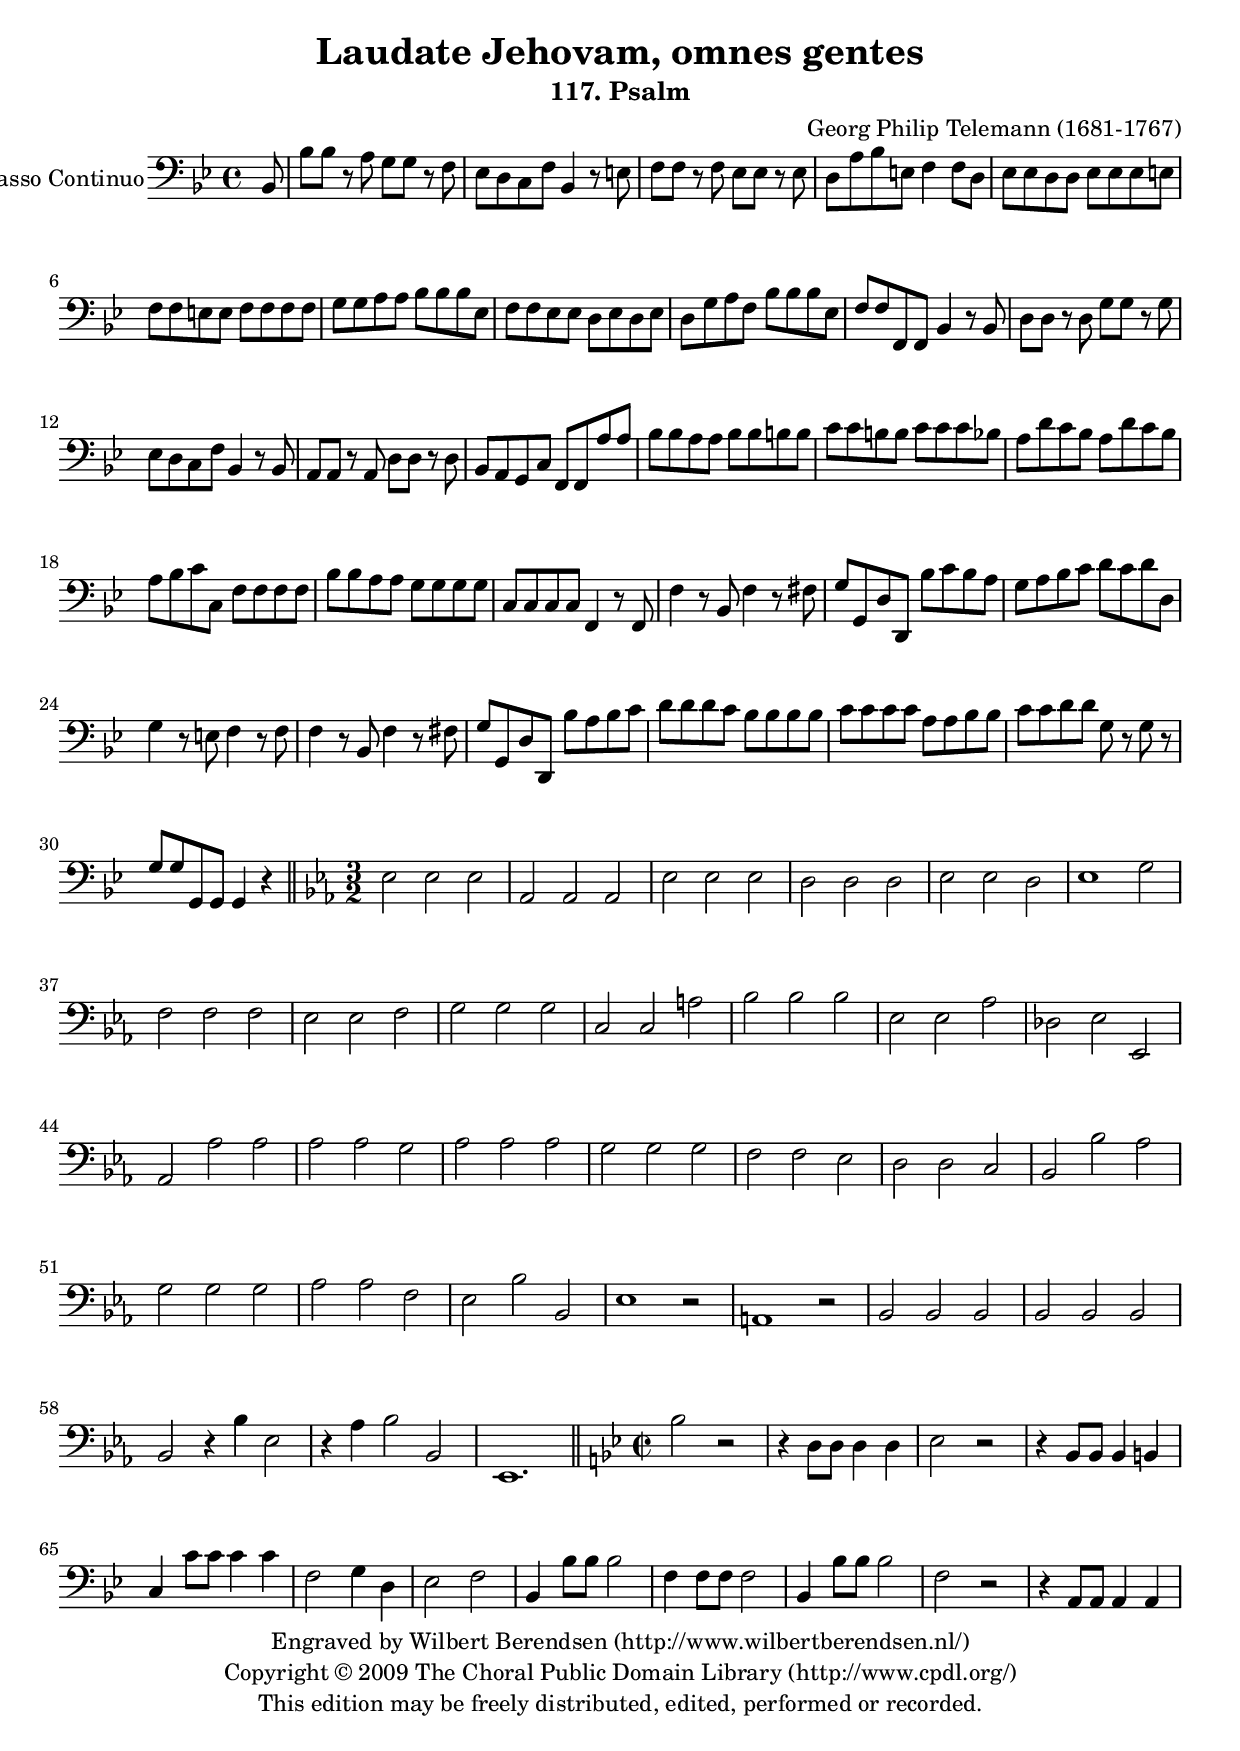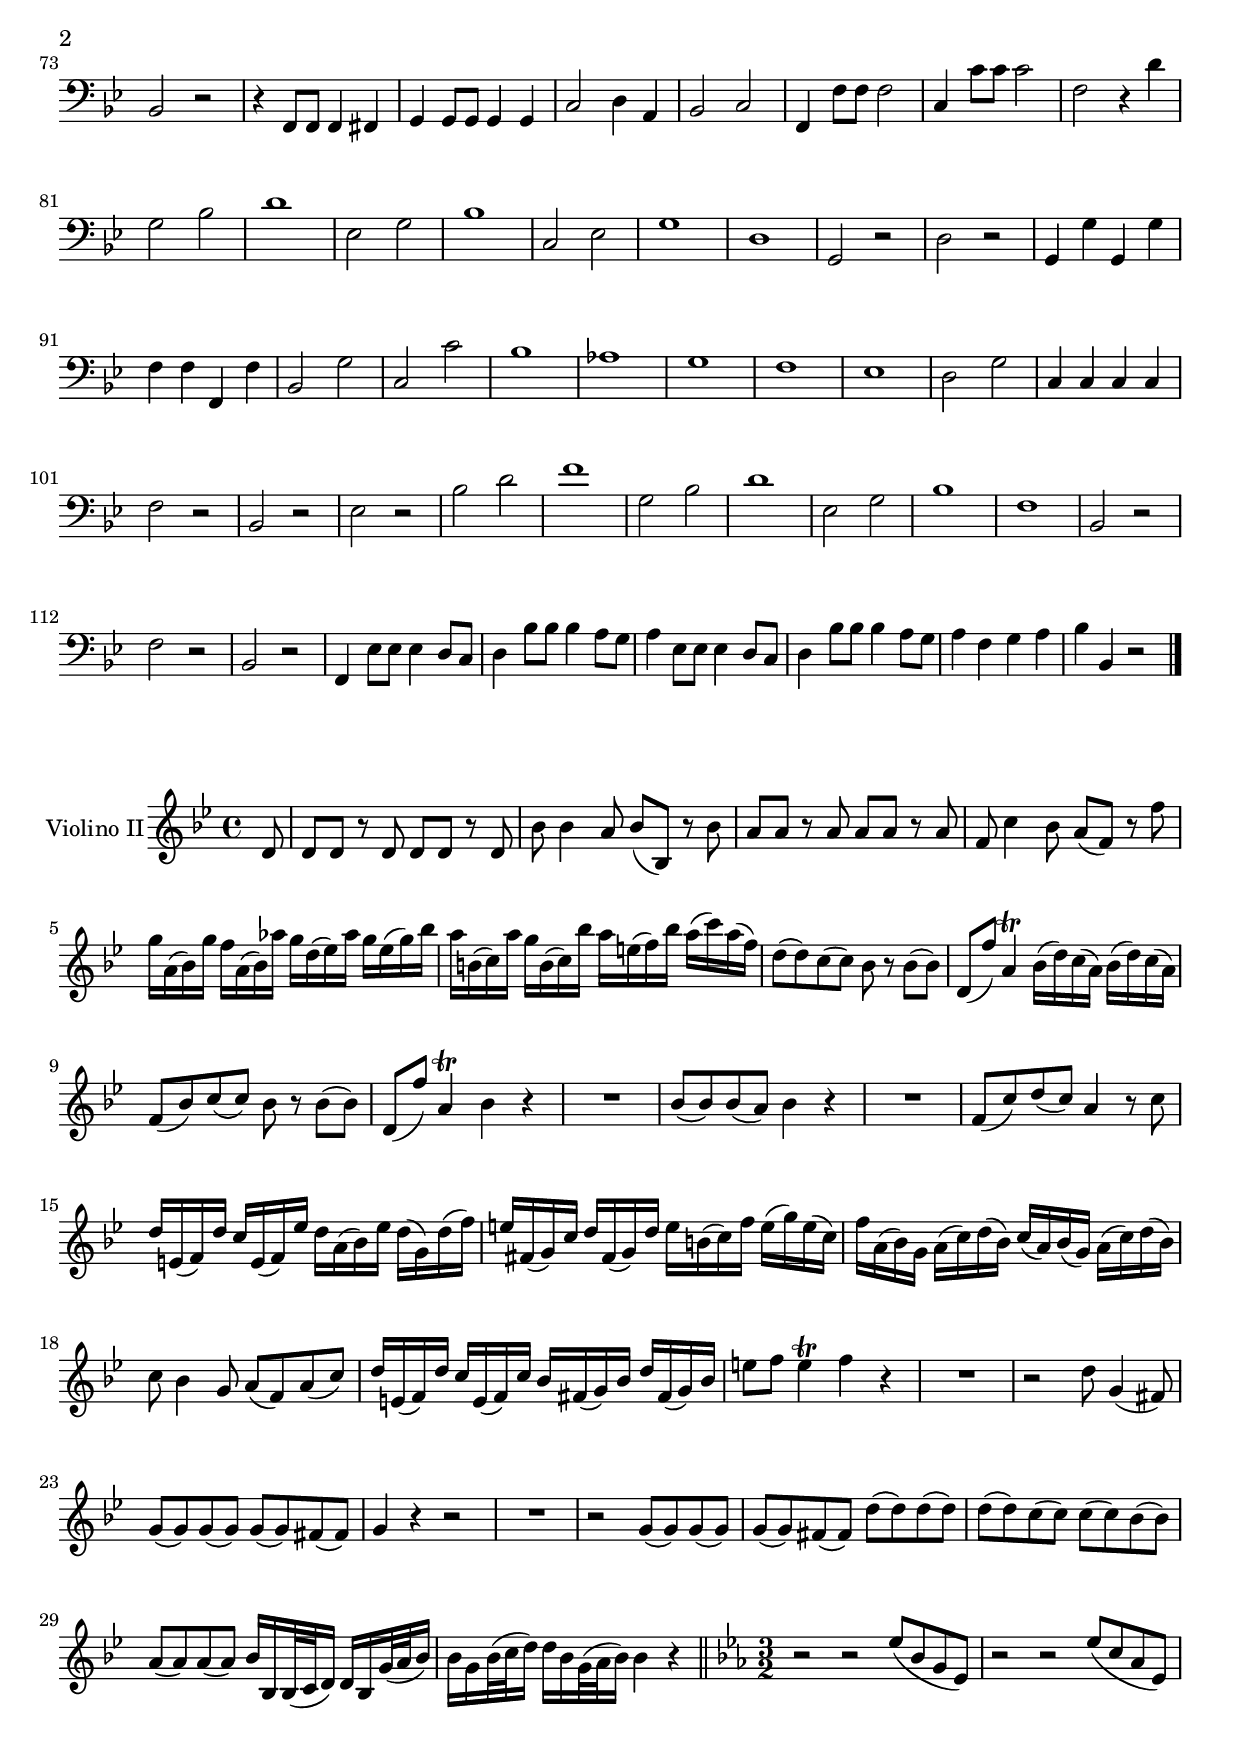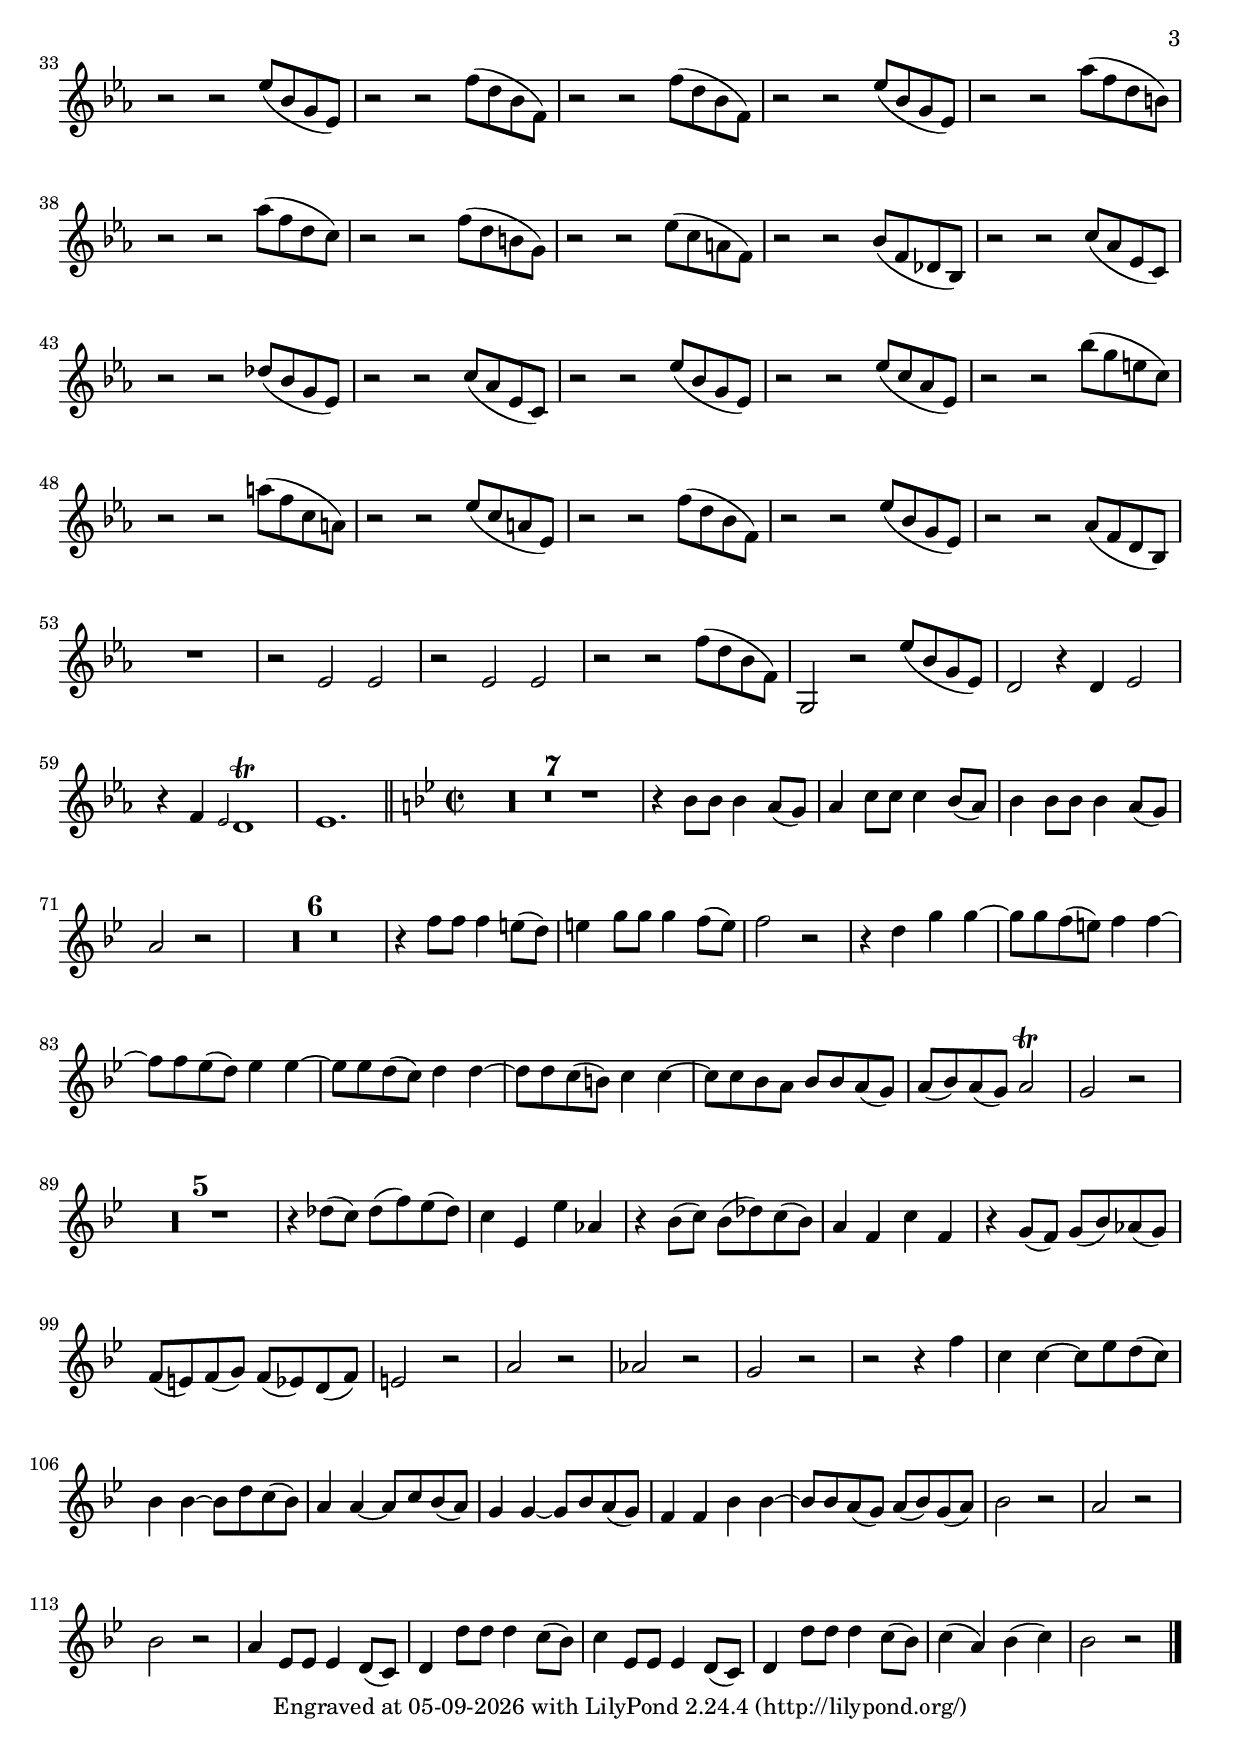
\version "2.12.0"

\version "2.13.1"
\paper {
  ragged-last-bottom = ##f
}

\header {
  title = "Laudate Jehovam, omnes gentes"
  subtitle = "117. Psalm"
  composer = "Georg Philip Telemann (1681-1767)"
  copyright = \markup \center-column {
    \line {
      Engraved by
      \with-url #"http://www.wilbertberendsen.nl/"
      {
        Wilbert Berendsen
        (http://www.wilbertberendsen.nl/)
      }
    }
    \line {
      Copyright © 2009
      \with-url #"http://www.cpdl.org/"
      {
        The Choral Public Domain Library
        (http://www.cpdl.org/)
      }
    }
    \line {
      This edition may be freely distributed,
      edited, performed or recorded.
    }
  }
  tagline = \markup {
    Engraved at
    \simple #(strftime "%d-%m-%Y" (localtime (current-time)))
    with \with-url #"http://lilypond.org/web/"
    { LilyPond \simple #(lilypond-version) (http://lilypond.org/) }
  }
}


\layout {
  \context {
    \Score
    skipBars = ##t
  }
}

globalOne = {
  \time 4/4
  \key bes \major
  \partial 8
}

globalTwo = {
  \key es \major
  \time 3/2
}

globalThree = {
  \key bes \major
  \time 2/2
}

violinoOne = \relative c'' {
  \globalOne
  bes8 bes d16( c) bes8 bes bes d16( c) bes8 bes |
  g' f es4 d16( f) bes,( d) bes,8 c' |
  c es16( d) c8 c c es16( d) c8 c |
  f es d4 c16( f) a,( c) f,8 f' |
  % bar 5 (5 and 6 same in Vln. II)
  g16 a,( bes) g' f a,( bes) as' g d( es) as g es( g) bes |
  a b,( c) a' g b,( c) bes' a e( f) bes a( c) a( f) |
  bes8.\trill a32( g) f8 es d32( bes16.) es32( c16.) f8 g |
  bes,8~\prall bes32 a( bes c) c4\trill bes16( d) c( a) bes( d) c( a) |
  bes'8.\trill a32( g) f8 es d32( bes16.) es32( c16.) f8 g |
  % bar 10
  bes,8~\prall bes32 a( bes c) c4\trill bes r |
  R1 |
  g'16( bes) f( bes) es,4 d16( f) bes,( d) bes,4 |
  R1 |
  d'16( f) c( f) bes,8 e f16( a) c,( f) f,8 c' |
  % bar 15
  d16 e,( f) d' c e,( f) es' d a( bes) es d( g,) d'( f) |
  e fis,( g) c d fis,( g) d' e b( c) f e( g) e( c) |
  f a,( bes) g a( c) d( bes) c( a) bes( g) a( c) d( bes) |
  c f d g e8.(\trill f16) f( a) c,( f) f,8( c') |
  d16 e,( f) d' c e,( f) c' bes fis( g) bes d fis,( g) bes |
  % bar 20
  bes'( g) a( f) g4\trill f16( c) a( c) f,8 r |
  R1 |
  r2 g'8.\prall f32( es) d8 c |
  bes32( d16.) c32( es16.) d16( g) es( c) bes32( g'16.) bes,32( g16.) a16( es') c( a) |
  g4 r r2 |
  % bar 25
  R1 |
  r2 g'8.\prall f32( es) d8 c |
  bes32( g'16.) bes,32( g16.) a16( es') c( a) g32( bes16.) d32( g16.) d16( bes) g( bes) |
  d,16 d d d g' g g g fis fis fis fis g g g g |
  g g g g fis fis fis fis g g, g32( a bes16) bes g bes32( c d16) |
  % bar 30
  d bes g32( a bes16) bes g d' g g4 r |
  \bar "||"
  \globalTwo
  es,8( g bes es) es( bes g es) r2 |
  es8( as c es) es( c as es) r2 |
  es8( g bes es) es( bes g es) r2 |
  f8( bes d f) f( d bes f) r2 |
  % bar 35
  g8( bes es g) g( es bes g) r2 |
  g8( bes es g) g( es bes g) r2 |
  b8( d f as) as( f d b) r2 |
  g8( c es g) g( es c g) r2 |
  g8( c es g) f( d b g) r2 |
  % bar 40
  es8( g c es) es( c g es) r2 |
  f8( bes des f) f( des bes f) r2 |
  es8( g bes des) des( bes g es) r2 |
  f8( bes des f) des( bes g es) r2 |
  c8( es as c) c( as es c) r2 |
  % bar 45
  d8( f bes d) d( bes f d) r2 |
  es8( as c es) es( c as es) r2 |
  es8( g bes es) es( bes g es) r2 |
  a8( c f a) a( f c a) r2 |
  f8( a c f) f( d bes f) r2 |
  % bar 50
  f8( bes d f) f( d bes f) r2 |
  es8( g bes es) es( bes g es) r2 |
  es8( as c es) es( c as es) r2 |
  R1. |
  r2 g g |
  % bar 55
  r g g |
  f8( bes d f) f( d bes f) r2 |
  es8( g bes es) es( bes g es) r2 |
  as r4 f g2 |
  r4 as \grace g2 f1\trill |
  % bar 60
  es1. |
  \bar "||"
  \globalThree 
  R1*7 |
  % bar 68
  r4 d'8 d d4 c8( bes) |
  c4 es8 es es4 d8( c) |
  % bar 70
  d4 d8 d8 d4 c8( bes) |
  c2 r |
  R1*6 |
  % bar 78
  r4 a'8 a a4 g8( f) |
  g4 bes8 bes bes4 a8( g) |
  % bar 80
  a2 r |
  r r4 d |
  a a~ a8 c bes( a) |
  g4 g~ g8 bes a( g) |
  f4 f~ f8 as g( f) |
  % bar 85
  es4 es~ es8 g f( es) |
  d4 d g g~ |
  g8 g f( e) d4 e8( fis) |
  g2 r |
  R1*4 |
  % bar 93
  r4 c,8( d) es( d es f) |
  g4( g,) g'( g,) |
  % bar 95
  r as8( bes) c( bes) c( d) |
  es4( es,) es'( es,) |
  r f8( g) a( f) a( b) |
  c4( c,) c'( c,) |
  r8 c' d( c) b2\trill |
  % bar 100
  c r |
  c r |
  d r |
  es r |
  r4 f bes bes~ |
  % bar 105
  bes8 bes a( g) a4 a~ |
  a8 a g( f) g4 g~ |
  g8 g f( e) f4 f~ |
  f8 f es( d) es4 es~ |
  es8 es d( c) d d c( bes) |
  % bar 110
  c( d) c( bes) c2\trill |
  bes r |
  c r |
  d r |
  c4 es,8 es es4 d8( c) |
  % bar 115
  bes'2 d |
  f4 es,8 es es4 d8( c) |
  bes'2 d |
  f1 |
  bes,2 r |
  \bar "|."
}

violinoTwo = \relative c' {
  \globalOne
  d8 |
  d d r d d d r d |
  bes' bes4 a8 bes( bes,) r bes' |
  a a r a a a r a |
  f c'4 bes8 a( f) r f' |
  % bar 5 (5 and 6 same in Vln. II)
  g16 a,( bes) g' f a,( bes) as' g d( es) as g es( g) bes |
  a b,( c) a' g b,( c) bes' a e( f) bes a( c) a( f) |
  d8( d) c( c) bes r bes( bes) |
  d,( f') a,4\trill bes16( d) c( a) bes( d) c( a) |
  f8( bes) c( c) bes r bes( bes) |
  % bar 10
  d,( f') a,4\trill bes r |
  R1 |
  bes8( bes) bes( a) bes4 r |
  R1 |
  f8( c') d( c) a4 r8 c |
  % bar 15
  d16 e,( f) d' c e,( f) es' d a( bes) es d( g,) d'( f) |
  e fis,( g) c d fis,( g) d' e b( c) f e( g) e( c) |
  f a,( bes) g a( c) d( bes) c( a) bes( g) a( c) d( bes) |
  c8 bes4 g8 a( f) a( c) |
  d16 e,( f) d' c e,( f) c' bes fis( g) bes d fis,( g) bes |
  % bar 20
  e8 f e4\trill f r |
  R1 |
  r2 d8 g,4( fis8) |
  g( g) g( g) g( g) fis( fis) |
  g4 r r2 |
  % bar 25
  R1 |
  r2 g8( g) g( g) |
  g( g) fis( fis) d'( d) d( d) |
  d( d) c( c) c( c) bes( bes) |
  a( a) a( a) bes16 bes, bes32( c d16) d bes g'32( a bes16) |
  % bar 30
  bes g bes32( c d16) d bes g32( a bes16) bes4 r |
  \bar "||"
  \globalTwo 
  r2 r es8( bes g es) |
  r2 r es'8( c as es) |
  r2 r es'8( bes g es) |
  r2 r f'8( d bes f) |
  % bar 35
  r2 r f'8( d bes f) |
  r2 r es'8( bes g es) |
  r2 r as'8( f d b) |
  r2 r as'8( f d c) |
  r2 r f8( d b g) |
  % bar 40
  r2 r es'8( c a f) |
  r2 r bes8( f des bes) |
  r2 r c'8( as es c) |
  r2 r des'8( bes g es) |
  r2 r c'8( as es c) |
  % bar 45
  r2 r es'8( bes g es) |
  r2 r es'8( c as es) |
  r2 r bes''8( g e c) |
  r2 r a'8( f c a) |
  r2 r es'8( c a es) |
  % bar 50
  r2 r f'8( d bes f) |
  r2 r es'8( bes g es) |
  r2 r as8( f d bes)
  R1. |
  r2 es es |
  % bar 55
  r es es |
  r r f'8( d bes f) |
  g,2 r es''8( bes g es) |
  d2 r4 d es2 |
  r4 f \grace es2 d1\trill |
  % bar 60
  es1. |
  \bar "||"
  \globalThree 
  R1*7 |
  % bar 68
  r4 bes'8 bes bes4 a8( g) |
  a4 c8 c c4 bes8( a) |
  % bar 70
  bes4 bes8 bes bes4 a8( g) |
  a2 r |
  R1*6 |
  % bar 78
  r4 f'8 f f4 e8( d) |
  e4 g8 g g4 f8( e) |
  % bar 80
  f2 r |
  r4 d g g~ |
  g8 g f( e) f4 f~ |
  f8 f es( d) es4 es~ |
  es8 es d( c) d4 d~ |
  % bar 85
  d8 d c( b) c4 c~ |
  c8 c bes a bes bes a( g) |
  a( bes) a( g) a2\trill |
  g r |
  R1*5 |
  r4 des'8( c) des( f) es( des) |
  % bar 95
  c4 es, es' as, |
  r bes8( c) bes( des) c( bes) |
  a4 f c' f, |
  r g8( f) g( bes) as( g) |
  f( e) f( g) f( es) d( f) |
  % bar 100
  e2 r |
  a r |
  as r |
  g r |
  r r4 f' |
  % bar 105
  c c~ c8 es d( c) |
  bes4 bes~ bes8 d c( bes) |
  a4 a~ a8 c bes( a) |
  g4 g~ g8 bes a( g) |
  f4 f bes bes~ |
  % bar 110
  bes8 bes a( g) a( bes) g( a) |
  bes2 r |
  a r |
  bes r |
  a4 es8 es es4 d8( c) |
  % bar 115
  d4 d'8 d d4 c8( bes) |
  c4 es,8 es es4 d8( c) |
  d4 d'8 d d4 c8( bes) |
  c4( a) bes( c) |
  bes2 r |
  \bar "|."
}

continuo = \relative c {
  \globalOne
  bes8 |
  bes' bes r a g g r f |
  es d c f bes,4 r8 e |
  f f r f es es r es |
  d a' bes e, f4 f8 d |
  % bar 5
  es es d d es es es e |
  f f e e f f f f 
  g g a a bes bes bes es, |
  f f es es d es d es |
  d g a f bes bes bes es, |
  % bar 10
  f f f, f bes4 r8 bes |
  d d r d g g r g |
  es d c f bes,4 r8 bes |
  a a r a d d r d |
  bes a g c f, f a' a |
  % bar 15
  bes bes a a bes bes b b |
  c c b b c c c bes |
  a d c bes a d c bes |
  a bes c c, f f f f |
  bes bes a a g g g g |
  % bar 20
  c, c c c f,4 r8 f |
  f'4 r8 bes, f'4 r8 fis |
  g g, d' d, bes'' c bes a |
  g a bes c d c d d, |
  g4 r8 e f4 r8 f |
  % bar 25
  f4 r8 bes, f'4 r8 fis |
  g g, d' d, bes'' a bes c |
  d d d c bes bes bes bes |
  c c c c a a bes bes |
  c c d d g, r g r |
  % bar 30
  g g g, g g4 r |
  \bar "||"
  \globalTwo
  es'2 es es |
  as, as as |
  es' es es |
  d d d |
  % bar 35
  es es d |
  es1 g2 |
  f f f |
  es es f |
  g g g |
  % bar 40
  c, c a' |
  bes bes bes |
  es, es as |
  des, es es, |
  as as' as |
  % bar 45
  as as g |
  as as as |
  g g g |
  f f es |
  d d c |
  % bar 50
  bes bes' as |
  g g g |
  as as f |
  es bes' bes, |
  es1 r2 |
  % bar 55
  a,1 r2 |
  bes bes bes |
  bes bes bes |
  bes r4 bes' es,2 |
  r4 as bes2 bes, |
  % bar 60
  es,1. |
  \bar "||"
  \globalThree
  bes''2 r |
  r4 d,8 d d4 d |
  es2 r |
  r4 bes8 bes bes4 b |
  % bar 65
  c c'8 c c4 c |
  f,2 g4 d |
  es2 f |
  bes,4 bes'8 bes bes2 |
  f4 f8 f f2 |
  % bar 70
  bes,4 bes'8 bes bes2 |
  f r |
  r4 a,8 a a4 a |
  bes2 r |
  r4 f8 f f4 fis |
  % bar 75
  g g8 g g4 g |
  c2 d4 a |
  bes2 c |
  f,4 f'8 f f2 |
  c4 c'8 c c2 |
  % bar 80
  f,2 r4 d' |
  g,2 bes |
  d1 |
  es,2 g |
  bes1 |
  % bar 85
  c,2 es |
  g1 |
  d |
  g,2 r |
  d' r |
  % bar 90
  g,4 g' g, g' |
  f f f, f' |
  bes,2 g' |
  c, c' |
  bes1 |
  % bar 95
  as |
  g |
  f |
  es |
  d2 g |
  % bar 100
  c,4 c c c |
  f2 r |
  bes, r |
  es r |
  bes' d |
  % bar 105
  f1 |
  g,2 bes |
  d1 |
  es,2 g |
  bes1 |
  % bar 110
  f1 |
  bes,2 r |
  f' r |
  bes, r |
  f4 es'8 es es4 d8 c |
  % bar 115
  d4 bes'8 bes bes4 a8 g |
  a4 es8 es es4 d8 c |
  d4 bes'8 bes bes4 a8 g |
  a4 f g a |
  bes bes, r2 |
  \bar "|."
}



violinoOnePart = \new Staff \with {
  instrumentName = "Violino I"
} \violinoOne

violinoTwoPart = \new Staff \with {
  instrumentName = "Violino II"
} \violinoTwo

continuoPart = \new Staff \with {
  instrumentName = "Basso Continuo"
} {
  \clef bass
  \continuo
}



\score {
  <<
    %    \violinoOnePart
    % \violinoTwoPart
    \continuoPart
  >>
}


\score {
  \violinoTwoPart
}
